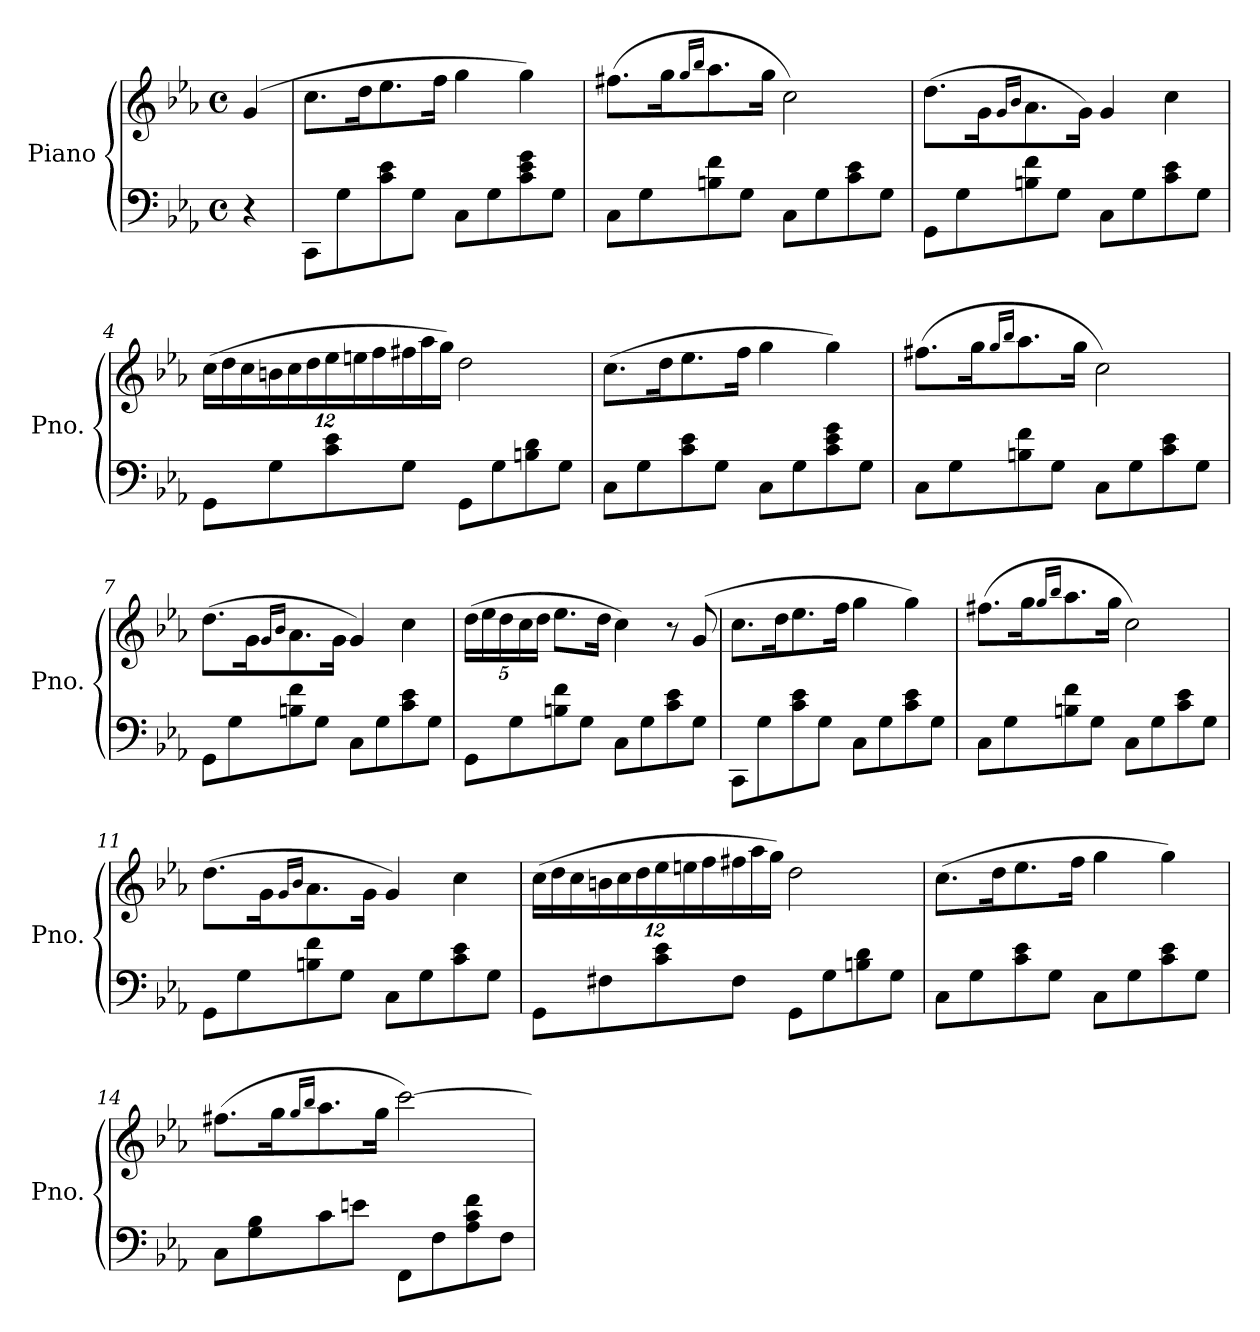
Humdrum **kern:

**kern	**kern
*part1	*part1
*staff2	*staff1
*I"Piano	*
*I'Pno.	*
*clefF4	*clefG2
*k[b-e-a-]	*k[b-e-a-]
*M4/4	*M4/4
*met(c)	*met(c)
*MM80	*MM80
=	=
4r	(4g/
=1	=1
8CC\L	8.cc\L
8G\	.
.	16dd\K
8c\ 8e-\	8.ee-\
8G\J	.
.	16ff\Jk
8C\L	4gg\
8G\	.
8c\ 8e-\ 8g\	4gg\)
8G\J	.
=2	=2
8C\L	(8.ff#X\L
8G\	.
.	16gg\K
.	16qgg/LL
.	16qbb-/JJ
8Bn\ 8f\	8.aa-\
8G\J	.
.	16gg\Jk
8C\L	2cc\)
8G\	.
8c\ 8e-\	.
8G\J	.
!!LO:LB:g=z
=3	=3
8GG\L	(8.dd\L
8G\	.
.	16g\K
.	16qg/LL
.	16qb-/JJ
8Bn\ 8f\	8.a-\
8G\J	.
.	16g\Jk)
8C\L	4g/
8G\	.
8c\ 8e-\	4cc\
8G\J	.
=4	=4
*	*Xbrackettup
8GG\L	(24cc\LL
.	24dd\
.	24cc\
8G\	24bn\
.	24cc\
.	24dd\
8c\ 8e-\	24ee-\
.	24een\
.	24ff\
8G\J	24ff#X\
.	24aa-\
.	24gg\JJ)
8GG\L	2dd\
8G\	.
8Bn\ 8d\	.
8G\J	.
=5	=5
8C\L	(8.cc\L
8G\	.
.	16dd\K
8c\ 8e-\	8.ee-\
8G\J	.
.	16ff\Jk
8C\L	4gg\
8G\	.
8c\ 8e-\ 8g\	4gg\)
8G\J	.
!!LO:LB:g=z
=6	=6
8C\L	(8.ff#X\L
8G\	.
.	16gg\K
.	16qgg/LL
.	16qbb-/JJ
8Bn\ 8f\	8.aa-\
8G\J	.
.	16gg\Jk
8C\L	2cc\)
8G\	.
8c\ 8e-\	.
8G\J	.
=7	=7
8GG\L	(8.dd\L
8G\	.
.	16g\K
.	16qg/LL
.	16qb-/JJ
8Bn\ 8f\	8.a-\
8G\J	.
.	16g\Jk
8C\L	4g/)
8G\	.
8c\ 8e-\	4cc\
8G\J	.
=8	=8
8GG\L	(20dd\LL
.	20ee-\
.	20dd\
8G\	.
.	20cc\
.	20dd\JJ
8Bn\ 8f\	8.ee-\L
8G\J	.
.	16dd\Jk
8C\L	4cc\)
8G\	.
8c\ 8e-\	8r
8G\J	(>8g/
!!LO:LB:g=z
=9	=9
8CC\L	8.cc\L
8G\	.
.	16dd\K
8c\ 8e-\	8.ee-\
8G\J	.
.	16ff\Jk
8C\L	4gg\
8G\	.
8c\ 8e-\	4gg\)
8G\J	.
=10	=10
8C\L	(8.ff#X\L
8G\	.
.	16gg\K
.	16qgg/LL
.	16qbb-/JJ
8Bn\ 8f\	8.aa-\
8G\J	.
.	16gg\Jk
8C\L	2cc\)
8G\	.
8c\ 8e-\	.
8G\J	.
=11	=11
8GG\L	(8.dd\L
8G\	.
.	16g\K
.	16qg/LL
.	16qb-/JJ
8Bn\ 8f\	8.a-\
8G\J	.
.	16g\Jk
8C\L	4g/)
8G\	.
8c\ 8e-\	4cc\
8G\J	.
!!LO:LB:g=z
=12	=12
8GG\L	(24cc\LL
.	24dd\
.	24cc\
8F#X\	24bn\
.	24cc\
.	24dd\
8c\ 8e-\	24ee-\
.	24een\
.	24ff\
8F#\J	24ff#X\
.	24aa-\
.	24gg\JJ)
8GG\L	2dd\
8G\	.
8Bn\ 8d\	.
8G\J	.
=13	=13
8C\L	(8.cc\L
8G\	.
.	16dd\K
8c\ 8e-\	8.ee-\
8G\J	.
.	16ff\Jk
8C\L	4gg\
8G\	.
8c\ 8e-\	4gg\)
8G\J	.
=14	=14
8C\L	(8.ff#X\L
8G\ 8B-\	.
.	16gg\K
.	16qgg/LL
.	16qbb-/JJ
8c\	8.aa-\
8en\J	.
.	16gg\Jk
8FF\L	[2ccc\)
8F\	.
8A-\ 8c\ 8f\	.
8F\J	.
=	=
*-	*-
